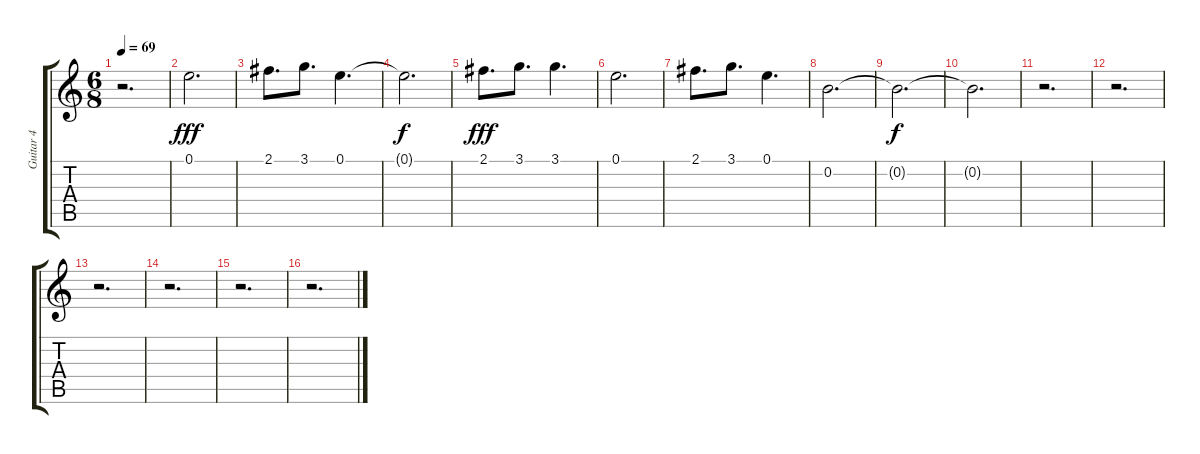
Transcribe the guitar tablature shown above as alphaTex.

\track ("Guitar 4" "Guitar 4") {instrument distortionguitar}
\staff {score tabs}
\tuning (E4 B3 G3 D3 A2 E2) {hide}
\ts (6 8)
\tempo 69
\clef g2
\ks c
r.2{d dy fff} |
0.1.2{d} |
2.1.8{d} 3.1.8{d} 0.1.4{d} |
0.1{t}.2{d dy f} |
2.1.8{d dy fff} 3.1.8{d} 3.1.4{d} |
0.1.2{d} |
2.1.8{d} 3.1.8{d} 0.1.4{d} |
0.2.2{d} |
0.2{t}.2{d dy f} |
0.2{t}.2{d} |
r.2{d} |
r.2{d} |
r.2{d} |
r.2{d} |
r.2{d} |
r.2{d}
